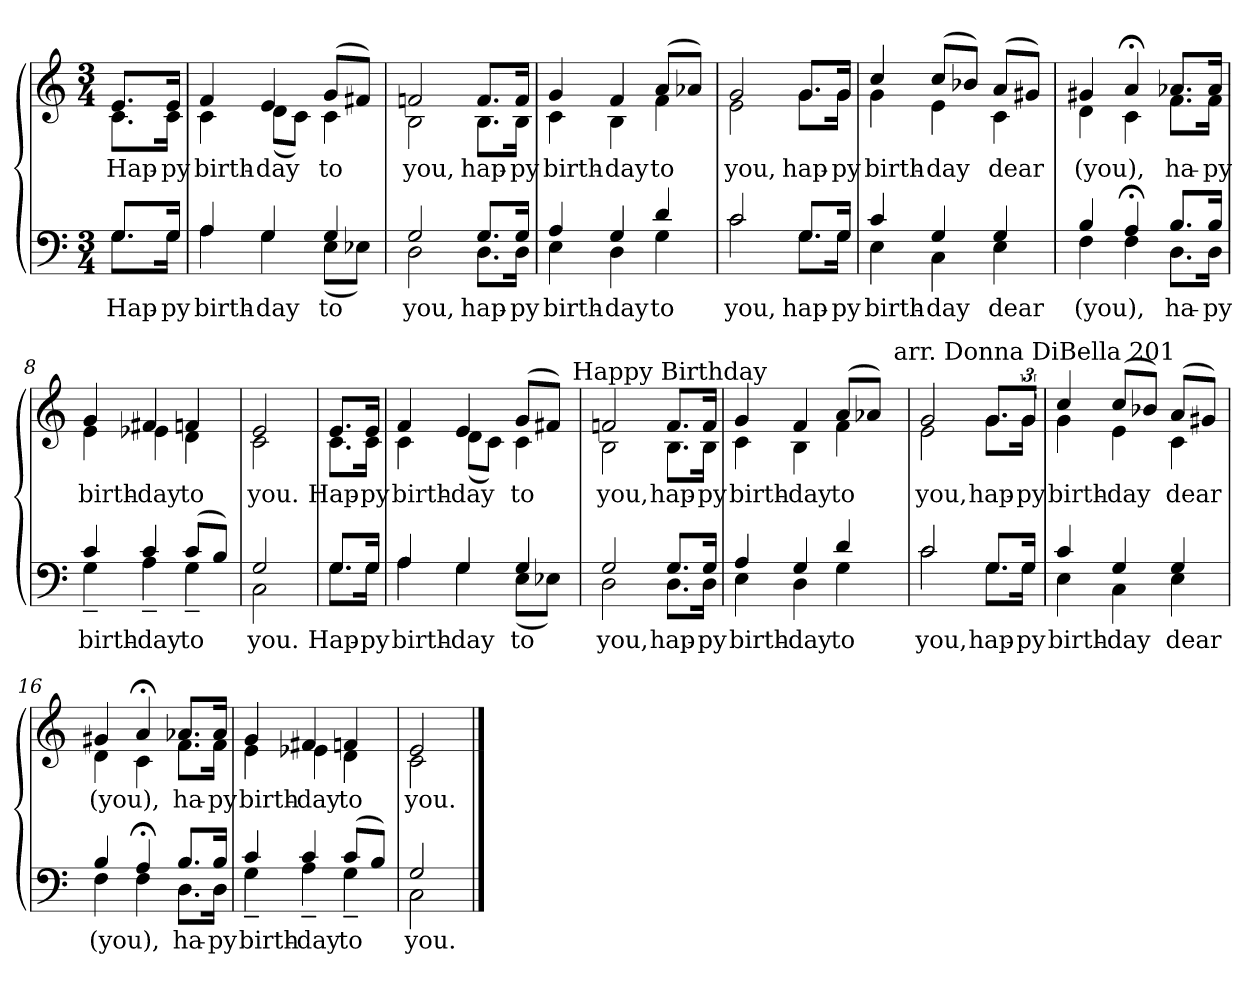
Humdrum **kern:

**kern	**text	**kern	**text
*part2	*part2	*part1	*part1
*staff2	*staff2	*staff1	*staff1
*clefF4	*	*clefG2	*
*k[]	*	*k[]	*
*C:	*	*C:	*
*M3/4	*	*M3/4	*
=1	=1	=1	=1
!	!LO:LY:a	!	!LO:LY:b
*^	*	*^	*
8.G/L	8.G\L	Hap-	8.e/L	8.c\L	Hap-
!	!	!LO:LY:a	!	!	!LO:LY:b
16G/Jk	16G\Jk	-py	16e/Jk	16c\Jk	-py
=2	=2	=2	=2	=2	=2
!	!	!LO:LY:a	!	!	!LO:LY:b
4A/	4A\	birth-	4f/	4c\	birth-
!	!	!LO:LY:a	!	!	!LO:LY:b
4G/	4G\	-day	4e/	(<8d\L	day
.	.	.	.	8c\J)	.
!	!	!LO:LY:a	!	!	!LO:LY:b
4G/	(<8E\L	to	(>8g/L	4c\	-to
.	8E-X\J)	.	8f#X/J)	.	.
=3	=3	=3	=3	=3	=3
!	!	!LO:LY:a	!	!	!LO:LY:b
2G/	2D\	you,	2fn/	2B\	you,
!	!	!LO:LY:a	!	!	!LO:LY:b
8.G/L	8.D\L	hap-	8.f/L	8.B\L	hap-
!	!	!LO:LY:a	!	!	!LO:LY:b
16G/Jk	16D\Jk	-py	16f/Jk	16B\Jk	-py
=4	=4	=4	=4	=4	=4
!	!	!LO:LY:a	!	!	!LO:LY:b
4A/	4E\	birth-	4g/	4c\	birth-
!	!	!LO:LY:a	!	!	!LO:LY:b
4G/	4D\	-day	4f/	4B\	-day
!	!	!LO:LY:a	!	!	!LO:LY:b
4d/	4G\	to	(>8a/L	4f\	to
.	.	.	8a-X/J)	.	.
=5	=5	=5	=5	=5	=5
!	!	!LO:LY:a	!	!	!LO:LY:b
2c/	2c\	you,	2g/	2e\	you,
!	!	!LO:LY:a	!	!	!LO:LY:b
8.G/L	8.G\L	hap-	8.g/L	8.g\L	hap-
!	!	!LO:LY:a	!	!	!LO:LY:b
16G/Jk	16G\Jk	-py	16g/Jk	16g\Jk	-py
!!LO:LB:g=z	!!
=6	=6	=6	=6	=6	=6
!	!	!LO:LY:a	!	!	!LO:LY:b
4c/	4E\	birth-	4cc/	4g\	birth-
!	!	!LO:LY:a	!	!	!LO:LY:b
4G/	4C\	-day	(>8cc/L	4e\	-day
.	.	.	8b-X/J)	.	.
!	!	!LO:LY:a	!	!	!LO:LY:b
4G/	4E\	dear	(>8a/L	4c\	dear
.	.	.	8g#X/J)	.	.
=7	=7	=7	=7	=7	=7
!	!	!LO:LY:a	!	!	!LO:LY:b
4B/	4F\	(you),	4g#X/	4d\	(you),
4A;</	4F\	.	4a;</	4c\	.
!	!	!LO:LY:a	!	!	!LO:LY:b
8.B/L	8.D\L	ha-	8.a-X/L	8.f\L	ha-
!	!	!LO:LY:a	!	!	!LO:LY:b
16B/Jk	16D\Jk	-py	16a-/Jk	16f\Jk	-py
=8	=8	=8	=8	=8	=8
!	!	!LO:LY:a	!	!	!LO:LY:b
4c/	4G~<\	birth-	4g/	4e\	birth-
!	!	!LO:LY:a	!	!	!LO:LY:b
4c/	4A~<\	-day	4f#X/	4e-X\	-day
!	!	!LO:LY:a	!	!	!LO:LY:b
(>8c/L	4G~<\	to	4fn/	4d\	to
8B/J)	.	.	.	.	.
=9	=9	=9	=9	=9	=9
!	!	!LO:LY:a	!	!	!LO:LY:b
2G/	2C\	you.	2e/	2c\	you.
!!LO:LB:g=z	!!
=10!	=10!	=10!	=10!	=10!	=10!
!	!	!LO:LY:a	!	!	!LO:LY:b
8.G/L	8.G\L	Hap-	8.e/L	8.c\L	Hap-
!	!	!LO:LY:a	!	!	!LO:LY:b
16G/Jk	16G\Jk	-py	16e/Jk	16c\Jk	-py
=11	=11	=11	=11	=11	=11
!	!	!LO:LY:a	!	!	!LO:LY:b
*	*	*	*	*^	*
4A/	4A\	birth-	4f/	4c\	2ryy	birth-
!	!	!LO:LY:a	!	!	!	!LO:LY:b
4G/	4G\	-day	4e/	(<8d\L	.	day
.	.	.	.	8c\J)	.	.
!	!	!LO:LY:a	!	!	!	!LO:LY:b
4G/	(<8E\L	to	(>8g/L	4c\	8...ryy	-to
.	8E-X\J)	.	8f#X/J)	.	.	.
!	!	!	!	!	!LO:TX:a:t=Happy Birthday	!
.	.	.	.	.	64ryy	.
=12	=12	=12	=12	=12	=12	=12
!	!	!LO:LY:a	!	!	!	!LO:LY:b
*	*	*	*	*v	*v	*
2G/	2D\	you,	2fn/	2B\	you,
!	!	!LO:LY:a	!	!	!LO:LY:b
8.G/L	8.D\L	hap-	8.f/L	8.B\L	hap-
!	!	!LO:LY:a	!	!	!LO:LY:b
16G/Jk	16D\Jk	-py	16f/Jk	16B\Jk	-py
=13	=13	=13	=13	=13	=13
!	!	!LO:LY:a	!	!	!LO:LY:b
*	*	*	*	*^	*
4A/	4E\	birth-	4g/	4c\	2ryy	birth-
!	!	!LO:LY:a	!	!	!	!LO:LY:b
4G/	4D\	-day	4f/	4B\	.	-day
!	!	!LO:LY:a	!	!	!	!LO:LY:b
4d/	4G\	to	(>8a/L	4f\	8ryy	to
.	.	.	8a-X/J)	.	16ryy	.
.	.	.	.	.	64ryy	.
!	!	!	!	!	!LO:TX:a:t=arr. Donna DiBella 201	!
.	.	.	.	.	32.ryy	.
=14	=14	=14	=14	=14	=14	=14
!	!	!LO:LY:a	!	!	!	!LO:LY:b
*	*	*	*	*v	*v	*
2c/	2c\	you,	2g/	2e\	you,
!	!	!LO:LY:a	!	!	!LO:LY:b
8.G/L	8.G\L	hap-	8.g/L	8.g\L	hap-
!	!	!LO:LY:a	!	!	!LO:LY:b
16G/Jk	16G\Jk	-py	24g/Jk	16g\Jk	-py
.	.	.	48ryy	.	.
!!LO:LB:g=z	!!
=15	=15	=15	=15	=15	=15
!	!	!LO:LY:a	!	!	!LO:LY:b
4c/	4E\	birth-	4cc/	4g\	birth-
!	!	!LO:LY:a	!	!	!LO:LY:b
4G/	4C\	-day	(>8cc/L	4e\	-day
.	.	.	8b-X/J)	.	.
!	!	!LO:LY:a	!	!	!LO:LY:b
4G/	4E\	dear	(>8a/L	4c\	dear
.	.	.	8g#X/J)	.	.
=16	=16	=16	=16	=16	=16
!	!	!LO:LY:a	!	!	!LO:LY:b
4B/	4F\	(you),	4g#X/	4d\	(you),
4A;</	4F\	.	4a;</	4c\	.
!	!	!LO:LY:a	!	!	!LO:LY:b
8.B/L	8.D\L	ha-	8.a-X/L	8.f\L	ha-
!	!	!LO:LY:a	!	!	!LO:LY:b
16B/Jk	16D\Jk	-py	16a-/Jk	16f\Jk	-py
=17	=17	=17	=17	=17	=17
!	!	!LO:LY:a	!	!	!LO:LY:b
4c/	4G~<\	birth-	4g/	4e\	birth-
!	!	!LO:LY:a	!	!	!LO:LY:b
4c/	4A~<\	-day	4f#X/	4e-X\	-day
!	!	!LO:LY:a	!	!	!LO:LY:b
(>8c/L	4G~<\	to	4fn/	4d\	to
8B/J)	.	.	.	.	.
=18	=18	=18	=18	=18	=18
!	!	!LO:LY:a	!	!	!LO:LY:b
2G/	2C\	you.	2e/	2c\	you.
*v	*v	*	*	*	*
*	*	*v	*v	*
==	==	==	==
*-	*-	*-	*-
